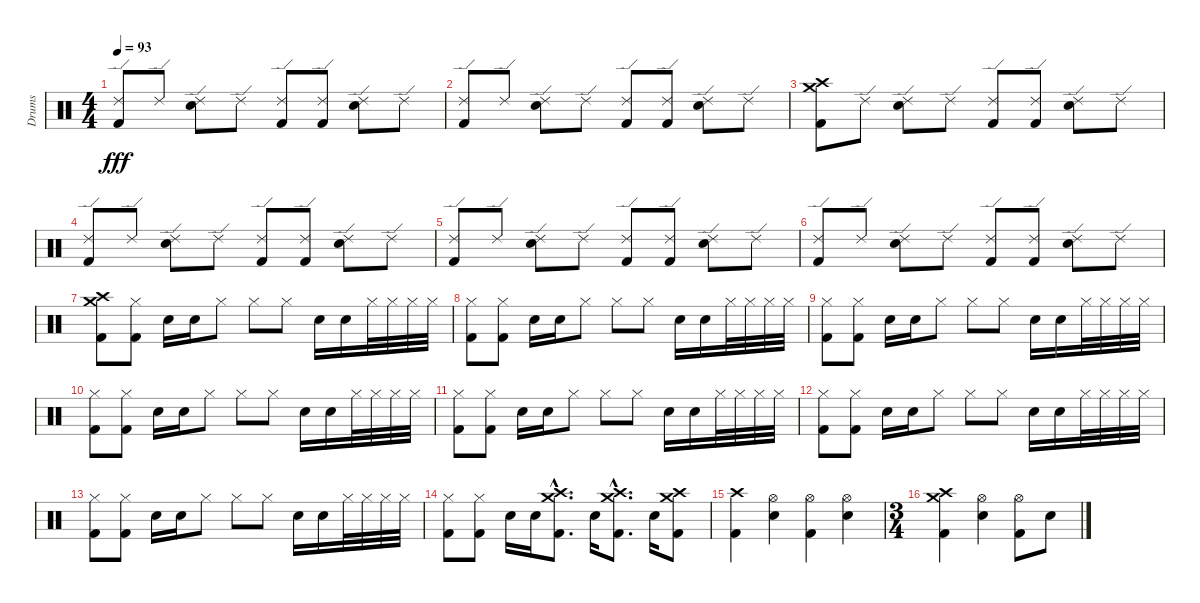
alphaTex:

\track ("Drums" "Drums") {instrument percussion}
\staff {score}
\articulation defaults
\ts (4 4)
\tempo 93
\clef neutral
\ks c
("Ride (edge) 2" "Kick (hit) 2").8{dy fff} "Ride (edge) 2".8 ("Ride (edge) 2" "Electric Snare (hit)").8 "Ride (edge) 2".8 ("Ride (edge) 2" "Kick (hit) 2").8 ("Ride (edge) 2" "Kick (hit) 2").8 ("Ride (edge) 2" "Electric Snare (hit)").8 "Ride (edge) 2".8 |
("Ride (edge) 2" "Kick (hit) 2").8 "Ride (edge) 2".8 ("Ride (edge) 2" "Electric Snare (hit)").8 "Ride (edge) 2".8 ("Ride (edge) 2" "Kick (hit) 2").8 ("Ride (edge) 2" "Kick (hit) 2").8 ("Ride (edge) 2" "Electric Snare (hit)").8 "Ride (edge) 2".8 |
("Crash high (hit)" "Crash medium (hit)" "Kick (hit) 2").8 "Ride (edge) 2".8 ("Ride (edge) 2" "Electric Snare (hit)").8 "Ride (edge) 2".8 ("Ride (edge) 2" "Kick (hit) 2").8 ("Ride (edge) 2" "Kick (hit) 2").8 ("Ride (edge) 2" "Electric Snare (hit)").8 "Ride (edge) 2".8 |
("Ride (edge) 2" "Kick (hit) 2").8 "Ride (edge) 2".8 ("Ride (edge) 2" "Electric Snare (hit)").8 "Ride (edge) 2".8 ("Ride (edge) 2" "Kick (hit) 2").8 ("Ride (edge) 2" "Kick (hit) 2").8 ("Ride (edge) 2" "Electric Snare (hit)").8 "Ride (edge) 2".8 |
("Ride (edge) 2" "Kick (hit) 2").8 "Ride (edge) 2".8 ("Ride (edge) 2" "Electric Snare (hit)").8 "Ride (edge) 2".8 ("Ride (edge) 2" "Kick (hit) 2").8 ("Ride (edge) 2" "Kick (hit) 2").8 ("Ride (edge) 2" "Electric Snare (hit)").8 "Ride (edge) 2".8 |
("Ride (edge) 2" "Kick (hit) 2").8 "Ride (edge) 2".8 ("Ride (edge) 2" "Electric Snare (hit)").8 "Ride (edge) 2".8 ("Ride (edge) 2" "Kick (hit) 2").8 ("Ride (edge) 2" "Kick (hit) 2").8 ("Ride (edge) 2" "Electric Snare (hit)").8 "Ride (edge) 2".8 |
("Crash high (hit)" "Crash medium (hit)" "Kick (hit) 2").8 ("Hi-Hat (closed)" "Kick (hit) 2").8 "Electric Snare (hit)".16 "Electric Snare (hit)".16 "Hi-Hat (closed)".8 "Hi-Hat (closed)".8 "Hi-Hat (closed)".8 "Electric Snare (hit)".16 "Electric Snare (hit)".16 "Hi-Hat (closed)".32 "Hi-Hat (closed)".32 "Hi-Hat (closed)".32 "Hi-Hat (closed)".32 |
("Hi-Hat (closed)" "Kick (hit) 2").8 ("Hi-Hat (closed)" "Kick (hit) 2").8 "Electric Snare (hit)".16 "Electric Snare (hit)".16 "Hi-Hat (closed)".8 "Hi-Hat (closed)".8 "Hi-Hat (closed)".8 "Electric Snare (hit)".16 "Electric Snare (hit)".16 "Hi-Hat (closed)".32 "Hi-Hat (closed)".32 "Hi-Hat (closed)".32 "Hi-Hat (closed)".32 |
("Hi-Hat (closed)" "Kick (hit) 2").8 ("Hi-Hat (closed)" "Kick (hit) 2").8 "Electric Snare (hit)".16 "Electric Snare (hit)".16 "Hi-Hat (closed)".8 "Hi-Hat (closed)".8 "Hi-Hat (closed)".8 "Electric Snare (hit)".16 "Electric Snare (hit)".16 "Hi-Hat (closed)".32 "Hi-Hat (closed)".32 "Hi-Hat (closed)".32 "Hi-Hat (closed)".32 |
("Hi-Hat (closed)" "Kick (hit) 2").8 ("Hi-Hat (closed)" "Kick (hit) 2").8 "Electric Snare (hit)".16 "Electric Snare (hit)".16 "Hi-Hat (closed)".8 "Hi-Hat (closed)".8 "Hi-Hat (closed)".8 "Electric Snare (hit)".16 "Electric Snare (hit)".16 "Hi-Hat (closed)".32 "Hi-Hat (closed)".32 "Hi-Hat (closed)".32 "Hi-Hat (closed)".32 |
("Hi-Hat (closed)" "Kick (hit) 2").8 ("Hi-Hat (closed)" "Kick (hit) 2").8 "Electric Snare (hit)".16 "Electric Snare (hit)".16 "Hi-Hat (closed)".8 "Hi-Hat (closed)".8 "Hi-Hat (closed)".8 "Electric Snare (hit)".16 "Electric Snare (hit)".16 "Hi-Hat (closed)".32 "Hi-Hat (closed)".32 "Hi-Hat (closed)".32 "Hi-Hat (closed)".32 |
("Hi-Hat (closed)" "Kick (hit) 2").8 ("Hi-Hat (closed)" "Kick (hit) 2").8 "Electric Snare (hit)".16 "Electric Snare (hit)".16 "Hi-Hat (closed)".8 "Hi-Hat (closed)".8 "Hi-Hat (closed)".8 "Electric Snare (hit)".16 "Electric Snare (hit)".16 "Hi-Hat (closed)".32 "Hi-Hat (closed)".32 "Hi-Hat (closed)".32 "Hi-Hat (closed)".32 |
("Hi-Hat (closed)" "Kick (hit) 2").8 ("Hi-Hat (closed)" "Kick (hit) 2").8 "Electric Snare (hit)".16 "Electric Snare (hit)".16 "Hi-Hat (closed)".8 "Hi-Hat (closed)".8 "Hi-Hat (closed)".8 "Electric Snare (hit)".16 "Electric Snare (hit)".16 "Hi-Hat (closed)".32 "Hi-Hat (closed)".32 "Hi-Hat (closed)".32 "Hi-Hat (closed)".32 |
("Hi-Hat (closed)" "Kick (hit) 2").8 ("Hi-Hat (closed)" "Kick (hit) 2").8 "Electric Snare (hit)".16 "Electric Snare (hit)".16 ("Crash high (hit)"{hac} "Crash medium (hit)"{hac} "Kick (hit) 2"{hac}).8{d} "Electric Snare (hit)".16 ("Crash high (hit)"{hac} "Crash medium (hit)"{hac} "Kick (hit) 2"{hac}).8{d} "Electric Snare (hit)".16 ("Crash high (hit)" "Crash medium (hit)" "Kick (hit) 2").8 |
("Crash high (hit)" "Kick (hit) 2").4 ("Hi-Hat (open)" "Electric Snare (hit)").4 ("Hi-Hat (open)" "Kick (hit) 2").4 ("Hi-Hat (open)" "Electric Snare (hit)").4 |
\ts (3 4)
("Crash high (hit)" "Crash medium (hit)" "Kick (hit) 2").4 ("Hi-Hat (open)" "Electric Snare (hit)").4 ("Hi-Hat (open)" "Kick (hit) 2").8 "Electric Snare (hit)".8
